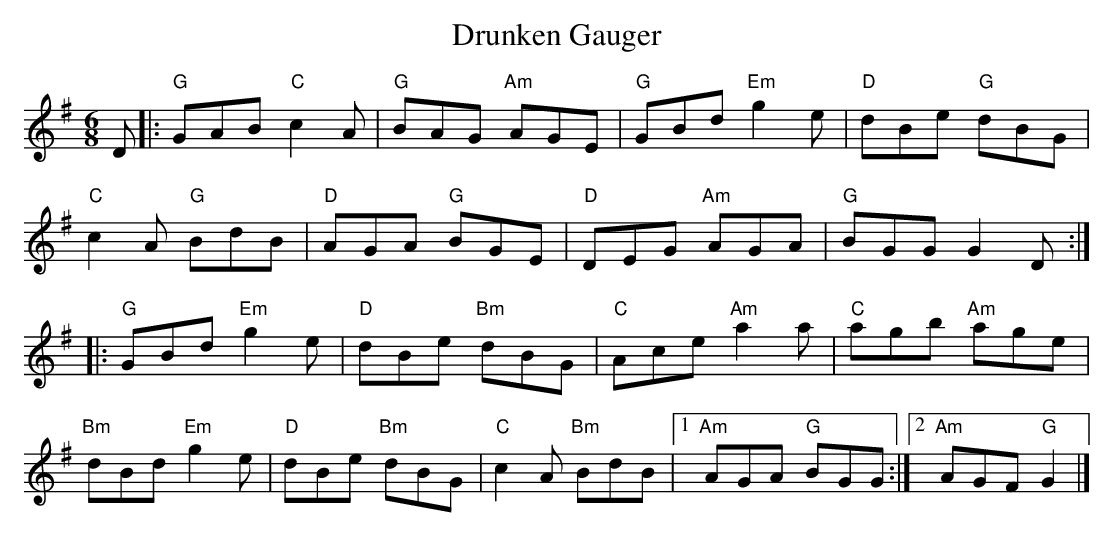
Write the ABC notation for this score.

X:1
T:Drunken Gauger
M:6/8
L:1/8
K:G
Q:160
D |:\
"G" GAB "C"c2A | "G"BAG "Am"AGE | "G"GBd "Em"g2e | "D"dBe "G"dBG |
"C"c2A "G"BdB | "D"AGA "G"BGE | "D"DEG "Am"AGA | "G"BGG G2D:|
|:"G"GBd "Em"g2e | "D"dBe "Bm"dBG | "C" Ace "Am"a2a | "C"agb "Am"age |
"Bm"dBd "Em"g2e| "D"dBe "Bm"dBG | "C"c2A "Bm"BdB |1 "Am"AGA "G"BGG :|2 "Am"AGF "G"G2 |]
